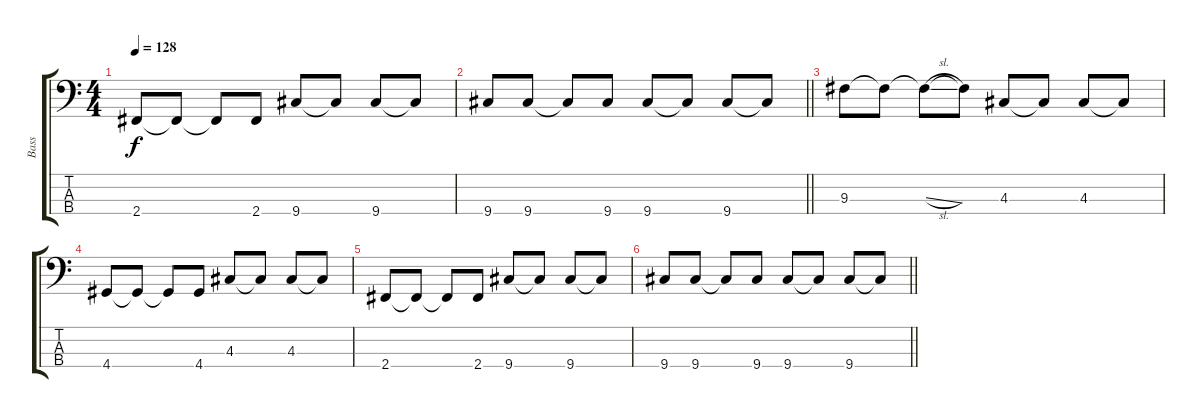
\track ("Bass" "Bass") {instrument electricbassfinger}
\staff {score tabs}
\tuning (G2 D2 A1 E1) {hide}
\ts (4 4)
\tempo 128
\clef f4
\ks c
2.4.8{dy f} 2.4{t}.8 2.4{t}.8 2.4.8 9.4.8 9.4{t}.8 9.4.8 9.4{t}.8 |
\barLineRight lightlight
9.4.8 9.4.8 9.4{t}.8 9.4.8 9.4.8 9.4{t}.8 9.4.8 9.4{t}.8 |
9.3.8 9.3{t}.8 9.3{sl t}.8 9.3{t}.8 4.3.8 4.3{t}.8 4.3.8 4.3{t}.8 |
4.4.8 4.4{t}.8 4.4{t}.8 4.4.8 4.3.8 4.3{t}.8 4.3.8 4.3{t}.8 |
2.4.8 2.4{t}.8 2.4{t}.8 2.4.8 9.4.8 9.4{t}.8 9.4.8 9.4{t}.8 |
\barLineRight lightlight
9.4.8 9.4.8 9.4{t}.8 9.4.8 9.4.8 9.4{t}.8 9.4.8 9.4{t}.8
